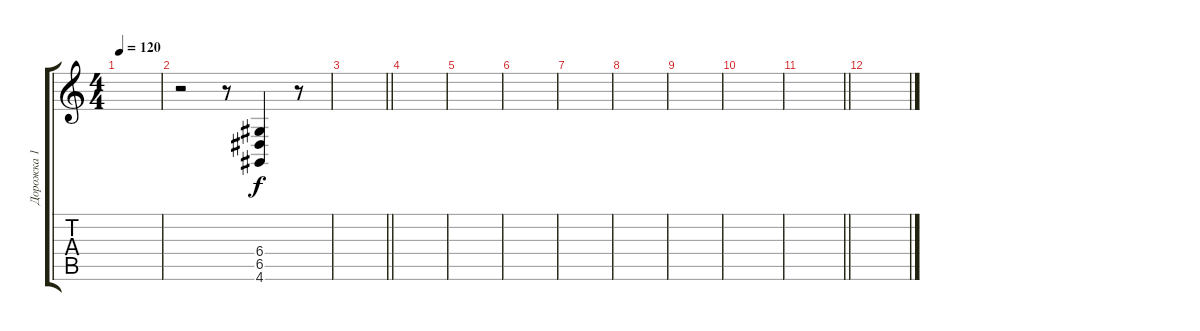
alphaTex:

\track ("Дорожка 1" "Дорожка 1") {instrument synthbrass2}
\staff {score tabs}
\tuning (E4 B3 G3 D3 A2 E2) {hide}
\ts (4 4)
\tempo 120
\clef g2
\ks c
|
r.2 r.8 (6.4 6.5 4.6).4 r.8 |
\barLineRight lightlight
|
\section ("" "")
|
|
|
|
|
|
|
\barLineRight lightlight
|
\section ("" "")
